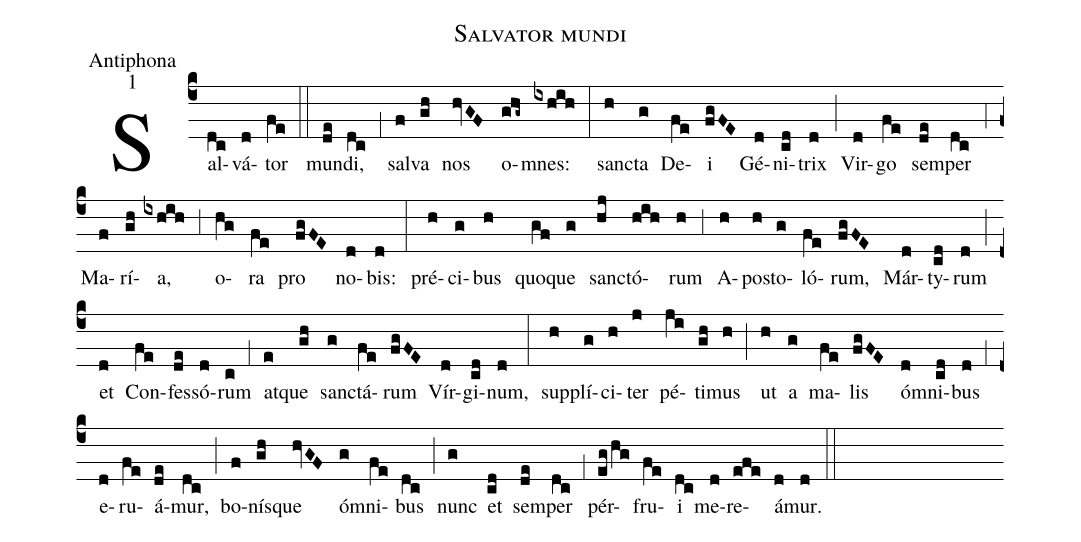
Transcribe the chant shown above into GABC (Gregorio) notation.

name:Salvator mundi;
office-part:Antiphona;
mode:1;
%%
(c4) Sal(dc)vá(d)tor(fe) (::)
mun(de)di,(dc) (,1) sal(f)va(gh) nos(hvGF) o(ghg~)mnes:(ixhih) (:)
san(h)cta(g) De(fe)i(fgFE) Gé(d)ni(cd)trix(d) (;) Vir(d)go(fe) sem(de)per(dc) (,4) Ma(f)rí(gh)a,(ixhih) (,3) o(hg)ra(fe) pro(fgFE) no(d)bis:(d) (:)
pré(h)ci(g)bus(h) quo(gf)que(g) san(hj)ctó(hih)rum(h) (,3) A(h)po(h)sto(g)ló(fe)rum,(fgFE) Már(d)ty(cd)rum(d) (;) et(d) Con(fe)fes(de)só(d)rum(c) (,1) at(e)que(gh) san(g)ctá(fe)rum(fgFE) Vír(d)gi(cd)num,(d) (:)
sup(h)plí(g)ci(h)ter(j) pé(ji)ti(gh)mus(h) (;) ut(h) a(g) ma(fe)lis(fgFE) óm(d)ni(cd)bus(d) (,1) e(d)ru(fe)á(de)mur,(dc) (;) bo(f)nís(gh)que(hvGF) óm(g)ni(fe)bus(dc) (;) nunc(g) et(cd) sem(de)per(dc) (,1) pér(eg/hg)fru(fe)i(dc) me(d)re(efe)á(d)mur.(d) (::)
